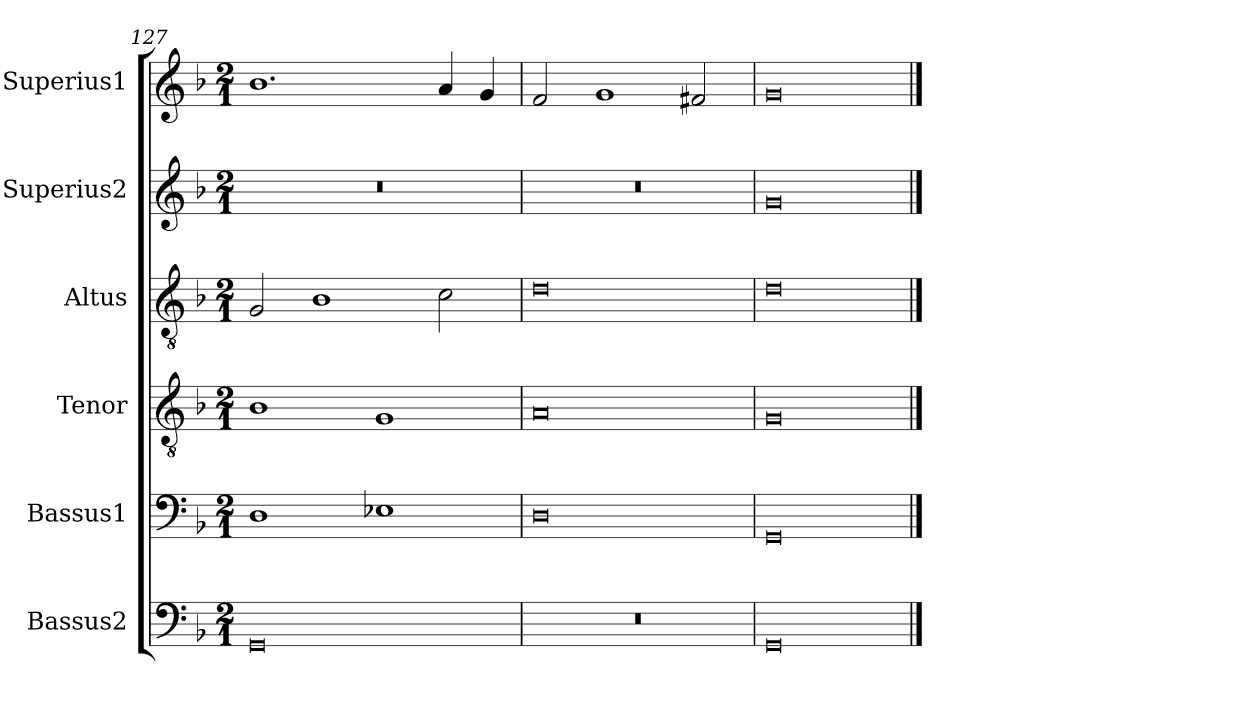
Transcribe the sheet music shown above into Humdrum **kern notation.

**kern	**kern	**kern	**kern	**kern	**kern
*part6	*part5	*part4	*part3	*part2	*part1
*staff6	*staff5	*staff4	*staff3	*staff2	*staff1
*I"Bassus2	*I"Bassus1	*I"Tenor	*I"Altus	*I"Superius2	*I"Superius1
*I'B2	*I'B1	*I'T	*I'A	*I'S2	*I'S1
*clefF4	*clefF4	*clefGv2	*clefGv2	*clefG2	*clefG2
*k[b-]	*k[b-]	*k[b-]	*k[b-]	*k[b-]	*k[b-]
*M2/1	*M2/1	*M2/1	*M2/1	*M2/1	*M2/1
=127	=127	=127	=127	=127	=127
0GG	1D	1B-	2G/	0r	1.b-
.	.	.	1B-	.	.
.	1E-X	1G	.	.	.
.	.	.	2c\	.	4a/
.	.	.	.	.	4g/
=128	=128	=128	=128	=128	=128
0r	0D	0A	0d	0r	2f/
.	.	.	.	.	1g
.	.	.	.	.	2f#X/
=129	=129	=129	=129	=129	=129
0GG	0GG	0G	0d	0g	0g
==	==	==	==	==	==
*-	*-	*-	*-	*-	*-
